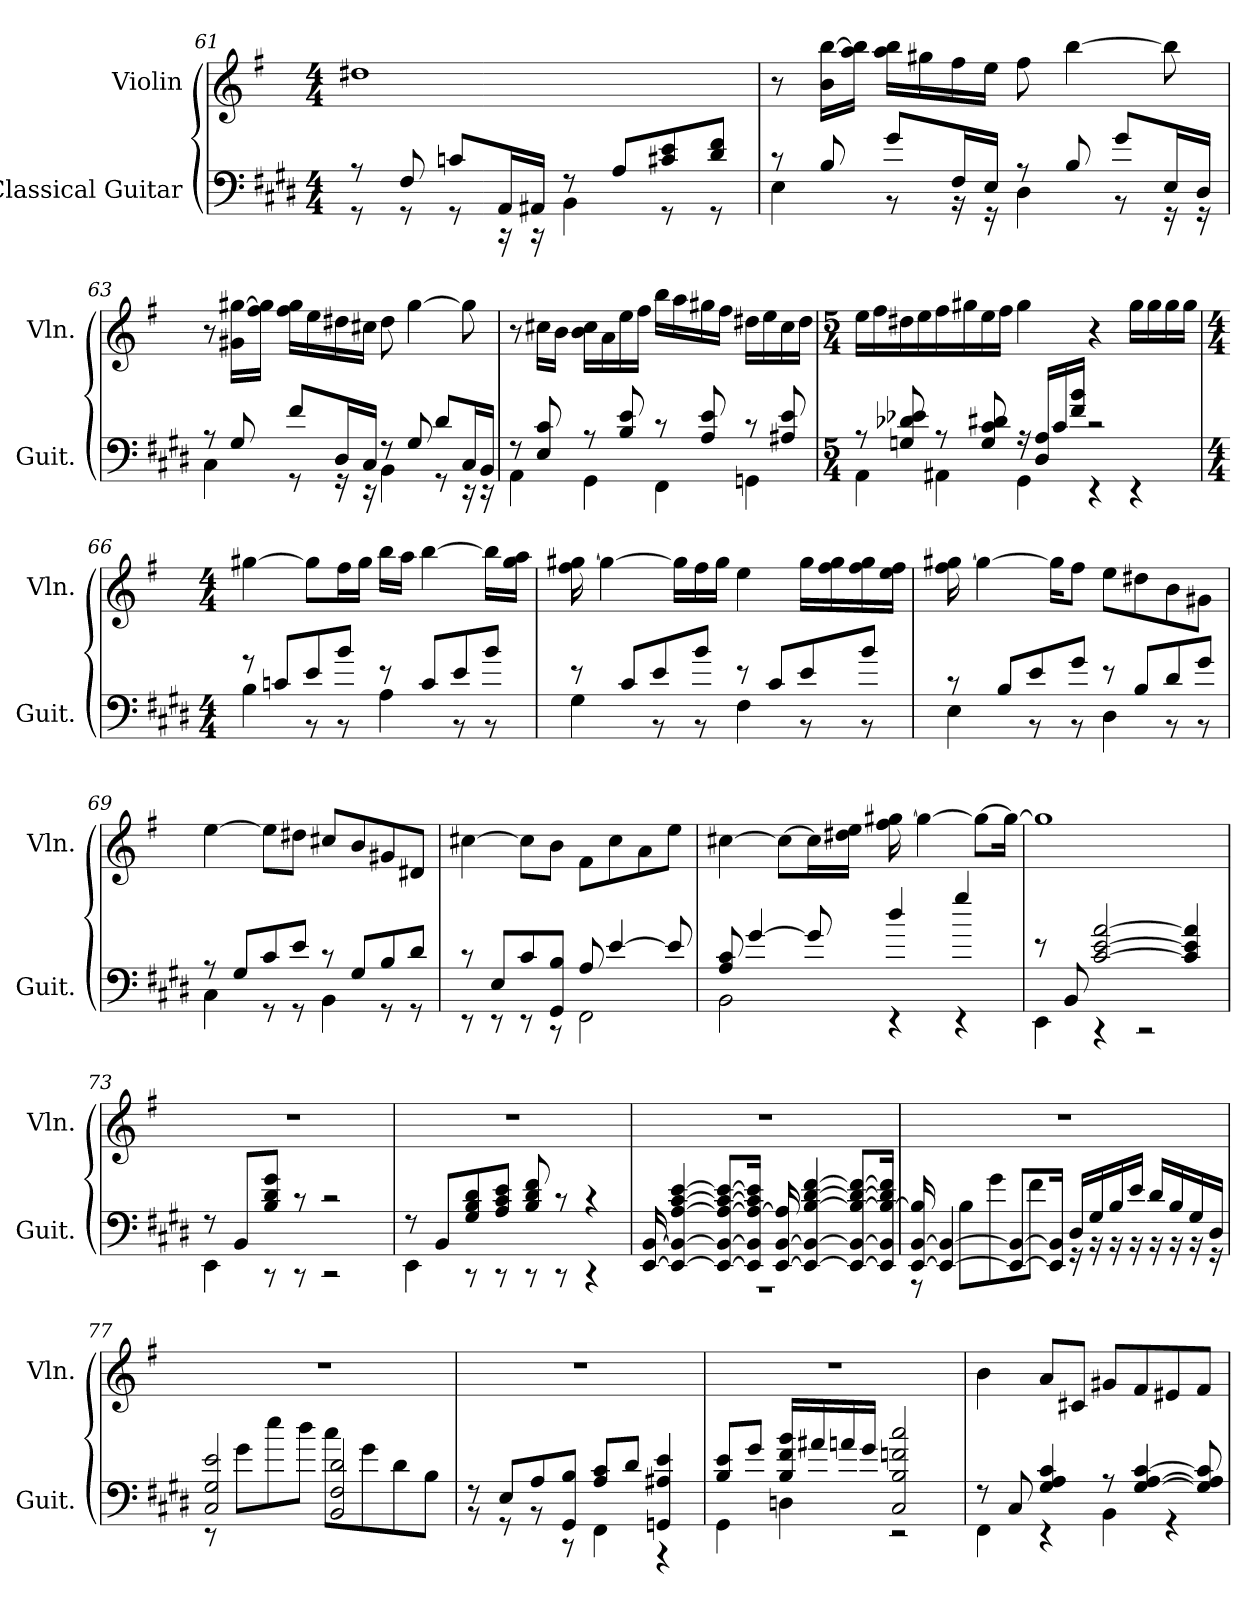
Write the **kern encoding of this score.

**kern	**kern
*part2	*part1
*staff2	*staff1
*I"Classical Guitar	*I"Violin
*I'Guit.	*I'Vln.
*clefF4	*clefG2
*k[f#c#g#d#]	*k[f#]
*M4/4	*M4/4
*MM92	*MM92
=61	=61
*^	*
8r	8r	1dd#X
8F#/	8r	.
8cn/L	8r	.
16AA/L	16r	.
16AA#X/JJ	16r	.
8r	4BB\	.
8A/L	.	.
8c#X/ 8e/	8r	.
8d#/ 8f#/J	8r	.
!!LO:LB:g=z
=62	=62	=62
*	*	*MM102
8r	4E\	8r
8B/	.	16b\ [16bb\LL
.	.	16aa\ 16bb\]JJ
8g#/L	8r	16aa\ 16bb\LL
.	.	16gg#X\
16F#/L	16r	16ff#\
16E/JJ	16r	16ee\JJ
8r	4D#\	8ff#\
8B/	.	[4bb\
8g#/L	8r	.
16E/L	16r	8bb\]
16D#/JJ	16r	.
=63	=63	=63
8r	4C#\	8r
8G#/	.	16g#X\ [16gg#X\LL
.	.	16ff#\ 16gg#\]JJ
8f#/L	8r	16ff#\ 16gg#\LL
.	.	16ee\
16D#/L	16r	16dd#X\
16C#/JJ	16r	16cc#X\JJ
8r	4BB\	8dd#\
8G#/	.	[4gg#\
8d#/L	8r	.
16C#/L	16r	8gg#\]
16BB/JJ	16r	.
!!LO:LB:g=z
=64	=64	=64
8r	4AA\	8r
8E/ 8c#/	.	16cc#X\LL
.	.	16b\JJ
8r	4GG#\	16b\ 16cc#\LL
.	.	16a\
8B/ 8e/	.	16ee\
.	.	16ff#\JJ
8r	4FF#\	16bb\LL
.	.	16aa\
8A/ 8e/	.	16gg#X\
.	.	16ff#\JJ
8r	4GGn\	16dd#X\LL
.	.	16ee\
8A#X/ 8e/	.	16cc#\
.	.	16dd#\JJ
=65	=65	=65
*M5/4	*	*M5/4
8r	4AA\	16ee\LL
.	.	16ff#\
8Gn/ 8d-X/ 8e-X/	.	16dd#X\
.	.	16ee\
8r	4AA#X\	16ff#\
.	.	16gg#X\
8G/ 8c#/ 8d#X/	.	16ee\
.	.	16ff#\JJ
16r	4GG#\	4gg#\
16D#/ 16A/LL	.	.
16c#/	.	.
16f#/ 16b/JJ	.	.
*	*	*MM80
2r	4r	4r
.	4r	16gg#\LL
.	.	16gg#\
.	.	16gg#\
.	.	16gg#\JJ
!!LO:LB:g=z
=66	=66	=66
*M4/4	*	*M4/4
8r	4B\	[4gg#X\
8cn/L	.	.
8e/	8r	8gg#\L]
8b/J	8r	16ff#\L
.	.	16gg#\JJ
8r	4A\	16bb\LL
.	.	16aa\JJ
8c/L	.	[4bb\
8e/	8r	.
8b/J	8r	16bb\LL]
.	.	16gg#\ 16aa\JJ
=67	=67	=67
8r	4G#\	16ff#\ [16gg#X\
.	.	4gg#\_
8c#/L	.	.
8e/	8r	.
.	.	16gg#\LL]
8b/J	8r	16ff#\
.	.	16gg#\JJ
8r	4F#\	4ee\
8c#/L	.	.
8e/	8r	16gg#\LL
.	.	16ff#\ 16gg#\
8b/J	8r	16ff#\ 16gg#\
.	.	16ee\ 16ff#\JJ
!!LO:PB:g=z
=68	=68	=68
8r	4E\	16ff#\ [16gg#X\
.	.	4gg#\_
8B/L	.	.
8e/	8r	.
.	.	16gg#\KL]
8g#/J	8r	8ff#\J
8r	4D#\	8ee\L
8B/L	.	8dd#X\
8d#/	8r	8b\
8g#/J	8r	8g#X\J
=69	=69	=69
8r	4C#\	[4ee\
8G#/L	.	.
8c#/	8r	8ee\L]
8e/J	8r	8dd#X\J
8r	4BB\	8cc#X/L
8G#/L	.	8b/
8B/	8r	8g#X/
8d#/J	8r	8d#X/J
=70	=70	=70
8r	8r	[4cc#X\
8E/L	8r	.
8c#/	8r	8cc#\L]
8GG#/ 8B/J	8r	8b\J
8A/	2FF#\	8f#\L
[4e/	.	8cc#\
.	.	8a\
8e/]	.	8ee\J
!!LO:LB:g=z
=71	=71	=71
8A/ 8c#/	2BB\	[4cc#X\
[4g#/	.	.
.	.	8cc#\L_
8g#/]	.	16cc#\L]
.	.	16dd#X\ 16ee\JJ
4dd#/	4r	16ff#\ [16gg#X\
.	.	4gg#\_
4gg#/	4r	.
.	.	8gg#\L_
.	.	16gg#\Jk_
=72	=72	=72
8r	4EE\	1gg#]
8BB/	.	.
[2c#/ [2e/ [2a/	4r	.
.	2r	.
4c#/] 4e/] 4a/]	.	.
=73	=73	=73
8r	4EE\	1r
8BB/L	.	.
8B/ 8d#/ 8g#/J	8r	.
8r	8r	.
2r	2r	.
=74	=74	=74
8r	4EE\	1r
8BB/L	.	.
8G#/ 8B/ 8d#/	8r	.
8A/ 8c#/ 8e/J	8r	.
8B/ 8d#/ 8f#/	8r	.
8r	8r	.
4r	4r	.
!!LO:LB:g=z
=75	=75	=75
[16EE/ [16BB/	1r	1r
4EE/_ 4BB/_ [4A/ [4c#/ [4e/	.	.
8EE/_ 8BB/_ 8A/_ 8c#/_ 8e/_L	.	.
16EE/] 16BB/] 16A/_ 16c#/] 16e/]Jk	.	.
[16EE/ [16BB/ 16A/]	.	.
4EE/_ 4BB/_ [4B/ [4d#/ [4f#/	.	.
8EE/_ 8BB/_ 8B/_ 8d#/_ 8f#/_L	.	.
16EE/] 16BB/] 16B/_ 16d#/] 16f#/]Jk	.	.
=76	=76	=76
[16EE/ [16BB/ 16B/]	8r	1r
4EE/_ 4BB/_	.	.
.	8B\L	.
.	8g#\	.
8EE/_ 8BB/_L	.	.
.	8f#\J	.
16EE/] 16BB/]Jk	.	.
16D#/LL	16r	.
16G#/	16r	.
16B/	16r	.
16e/JJ	16r	.
16d#/LL	16r	.
16B/	16r	.
16G#/	16r	.
16D#/JJ	16r	.
!!LO:LB:g=z
=77	=77	=77
2C#/ 2G#/ 2e/	8r	1r
.	8g#\L	.
.	8ee\	.
.	8dd#\J	.
2BB/ 2F#/ 2d#/	8cc#\L	.
.	8g#\	.
.	8d#\	.
.	8B\J	.
=78	=78	=78
8r	8r	1r
8E/L	8r	.
8A/	8r	.
8GG#/ 8B/J	8r	.
8A/ 8c#/L	4FF#\	.
8d#/J	.	.
4GGn/ 4A#X/ 4e/	4r	.
=79	=79	=79
8B/ 8e/L	4GG#\	1r
8g#/J	.	.
16B/ 16f#/ 16b/LL	4Dn\	.
16a#X/	.	.
16an/	.	.
16g#/JJ	.	.
2C#/ 2B/ 2fn/ 2cc#/	2r	.
!!LO:LB:g=z
=80	=80	=80
8r	4FF#\	4b\
8C#/	.	.
4G#/ 4A/ 4c#/	4r	8a/L
*	*	*MM104
.	.	8c#X/J
8r	4BB\	8g#X/L
[4G#/ [4A/ [4c#/	.	8f#/
.	4r	8e#X/
*	*	*MM111
8G#/] 8A/] 8c#/]	.	8f#/J
*v	*v	*
=	=
*-	*-
